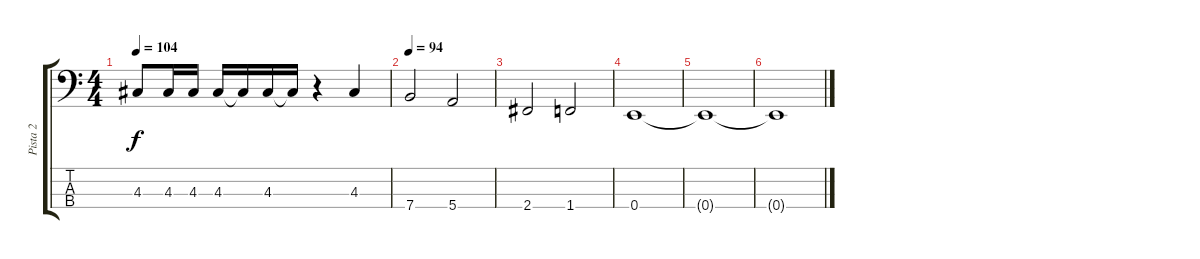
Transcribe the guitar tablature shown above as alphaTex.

\track ("Pista 2" "Pista 2") {instrument electricbassfinger}
\staff {score tabs}
\tuning (G2 D2 A1 E1) {hide}
\ts (4 4)
\tempo 104
\clef f4
\ks c
4.3.8{dy f} 4.3.16 4.3.16 4.3.16 4.3{t}.16 4.3.16 4.3{t}.16 r.4 4.3.4 |
\tempo 94
7.4.2 5.4.2 |
2.4.2 1.4.2 |
0.4.1 |
0.4{t}.1 |
0.4{t}.1
